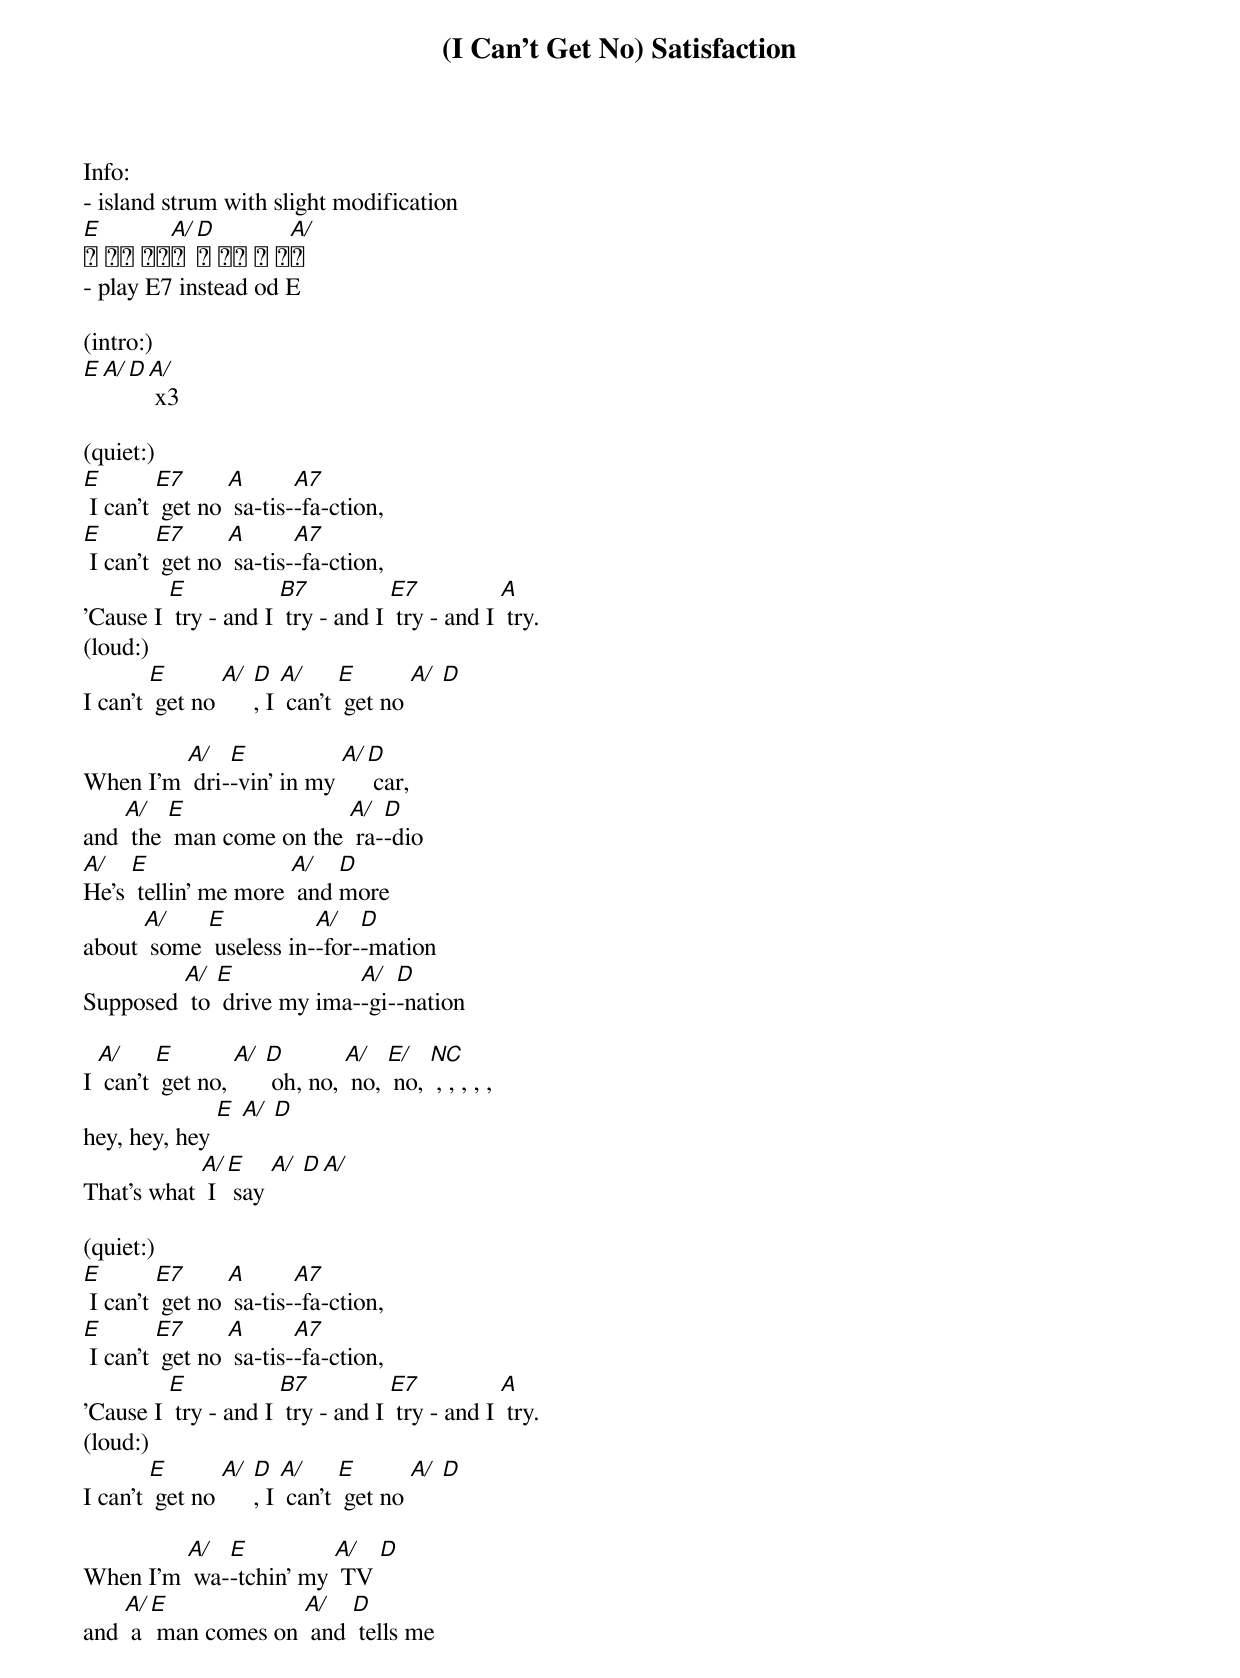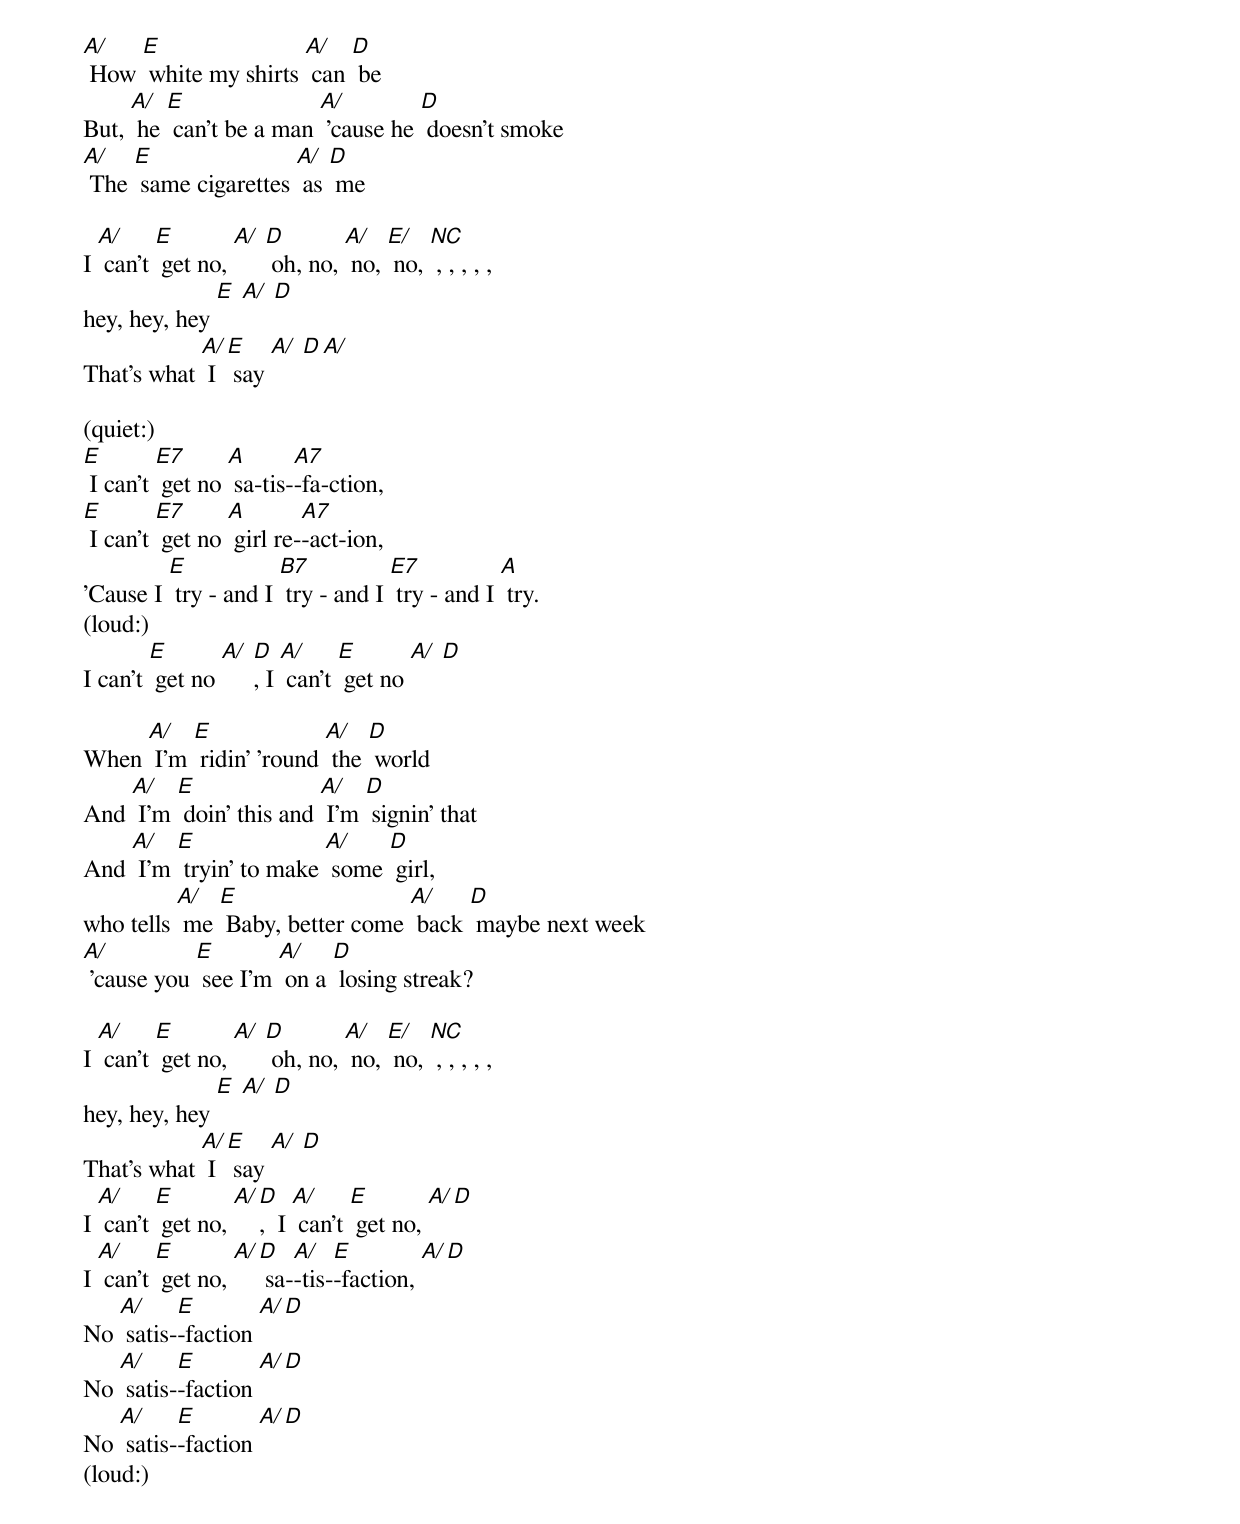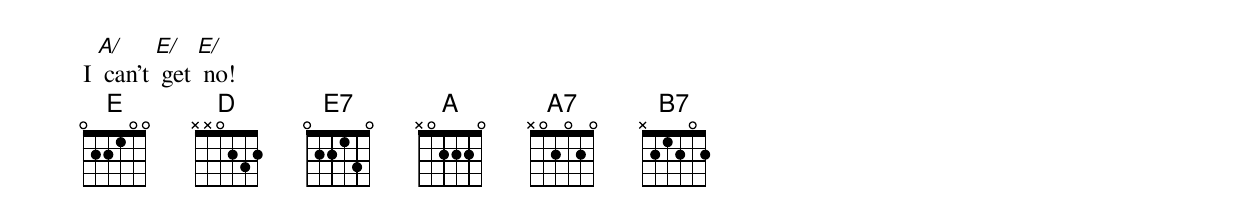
{t:(I Can't Get No) Satisfaction}
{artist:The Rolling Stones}
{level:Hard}
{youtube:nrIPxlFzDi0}
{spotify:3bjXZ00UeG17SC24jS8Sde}
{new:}

Info:
- island strum with slight modification
[E]🠗 🠗🠕 🠕🠗[A/]🠕 [D]🠗 🠗🠕 🠗 🠗[A/]🠕
- play E7 instead od E

(intro:)
[E][A/][D][A/] x3

(quiet:)
[E] I can't [E7] get no [A] sa-tis-[A7]-fa-ction,
[E] I can't [E7] get no [A] sa-tis-[A7]-fa-ction,
'Cause I [E] try - and I [B7] try - and I [E7] try - and I [A] try.
(loud:)
I can't [E] get no [A/] [D], I [A/] can't [E] get no [A/] [D]

When I'm [A/] dri-[E]-vin' in my [A/][D] car,
and [A/] the [E] man come on the [A/] ra-[D]-dio
[A/]He's [E] tellin' me more [A/] and [D]more
about [A/] some [E] useless in-[A/]-for-[D]-mation
Supposed [A/] to [E] drive my ima-[A/]-gi-[D]-nation

I [A/] can't [E] get no, [A/] [D] oh, no, [A/] no, [E/] no, [NC] , , , , ,
hey, hey, hey [E] [A/] [D]
That's what [A/] I [E] say [A/] [D][A/]

(quiet:)
[E] I can't [E7] get no [A] sa-tis-[A7]-fa-ction,
[E] I can't [E7] get no [A] sa-tis-[A7]-fa-ction,
'Cause I [E] try - and I [B7] try - and I [E7] try - and I [A] try.
(loud:)
I can't [E] get no [A/] [D], I [A/] can't [E] get no [A/] [D]

When I'm [A/] wa-[E]-tchin' my [A/] TV [D]
and [A/] a [E] man comes on [A/] and [D] tells me
[A/] How [E] white my shirts [A/] can [D] be
But, [A/] he [E] can't be a man [A/] 'cause he [D] doesn't smoke
[A/] The [E] same cigarettes [A/] as [D] me

I [A/] can't [E] get no, [A/] [D] oh, no, [A/] no, [E/] no, [NC] , , , , ,
hey, hey, hey [E] [A/] [D]
That's what [A/] I [E] say [A/] [D][A/]

(quiet:)
[E] I can't [E7] get no [A] sa-tis-[A7]-fa-ction,
[E] I can't [E7] get no [A] girl re-[A7]-act-ion,
'Cause I [E] try - and I [B7] try - and I [E7] try - and I [A] try.
(loud:)
I can't [E] get no [A/] [D], I [A/] can't [E] get no [A/] [D]

When [A/] I'm [E] ridin' 'round [A/] the [D] world
And [A/] I'm [E] doin' this and [A/] I'm [D] signin' that
And [A/] I'm [E] tryin' to make [A/] some [D] girl,
who tells [A/] me [E] Baby, better come [A/] back [D] maybe next week
[A/] 'cause you [E] see I'm [A/] on a [D] losing streak?

I [A/] can't [E] get no, [A/] [D] oh, no, [A/] no, [E/] no, [NC] , , , , ,
hey, hey, hey [E] [A/] [D]
That's what [A/] I [E] say [A/] [D]
I [A/] can't [E] get no, [A/][D],  I [A/] can't [E] get no, [A/][D]
I [A/] can't [E] get no, [A/][D] sa-[A/]-tis-[E]-faction, [A/][D]
No [A/] satis-[E]-faction [A/][D]
No [A/] satis-[E]-faction [A/][D]
No [A/] satis-[E]-faction [A/][D]
(loud:)
I [A/] can't [E/] get [E/] no!
